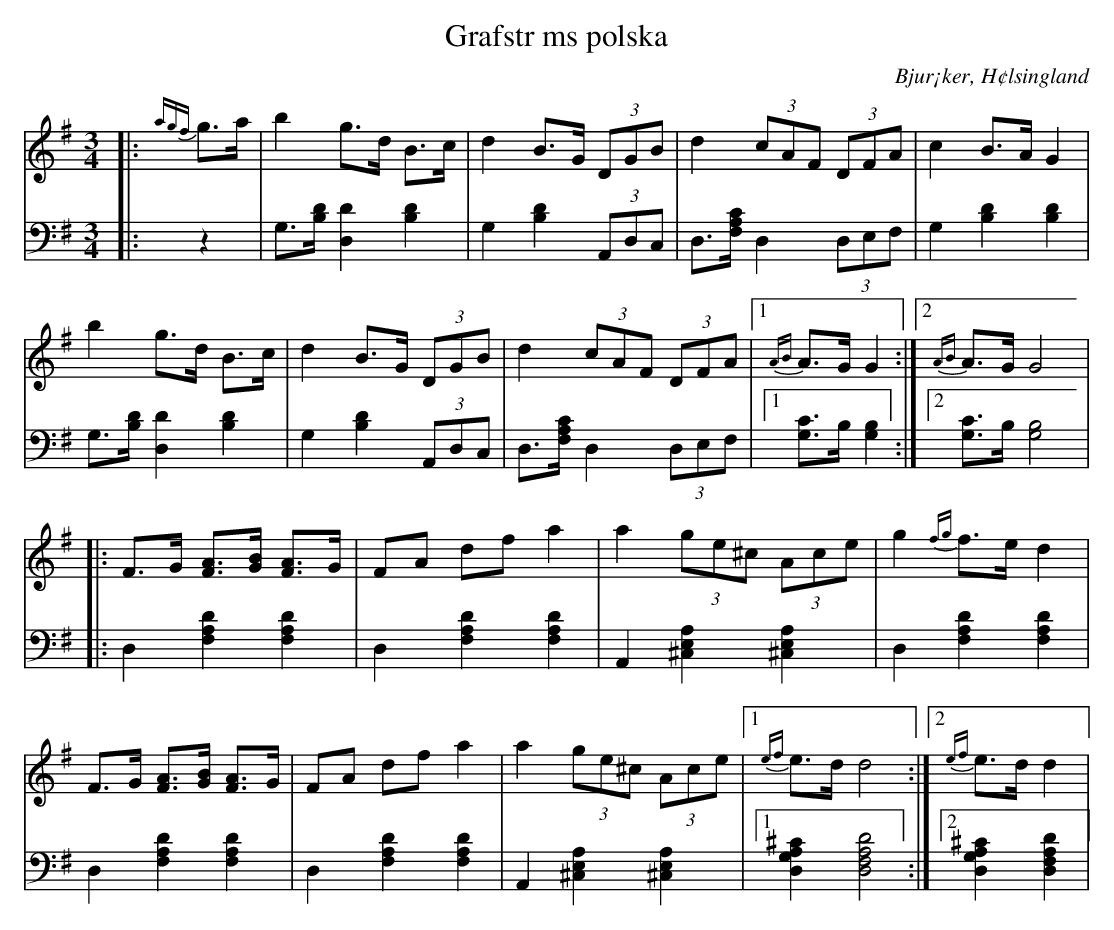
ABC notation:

X:1
T: Grafstr ms polska
O: Bjur¡ker, H¢lsingland
M: 3/4
L: 1/8
K: G
V:1
V:2
V: 1
|:{agf}g>a|b2 g>d B>c|d2 B>G (3DGB|d2 (3cAF (3DFA|c2 B>A G2|
b2 g>d B>c|d2 B>G (3DGB|d2 (3cAF (3DFA|1 {AB}A>G G2:|2 {AB}A>G G4|
|:F>G [FA]>[GB] [FA]>G |FA df a2 |a2 (3ge^c (3Ace |g2 {fg}f>e d2 |
F>G [FA]>[GB] [FA]>G |FA df a2 |a2 (3ge^c (3Ace |1 {ef}e>d d4:|2 {ef}e>d d2|
V:2 clef=bass
|:z2 | G,>[B,D] [D,2D2] [B,2D2]| G,2 [B,2D2] (3A,,D,C,|D,>[F,A,C] D,2 (3D,E,F,| G,2 [B,2D2] [B,2D2]|
G,>[B,D] [D,2D2] [B,2D2]| G,2 [B,2D2] (3A,,D,C,|D,>[F,A,C] D,2 (3D,E,F,|1 [G,C]>B, [G,2B,2]:|2 [G,C]>B, [G,4B,4]|
|:D,2 [F,2A,2D2] [F,2A,2D2]|D,2 [F,2A,2D2] [F,2A,2D2]| A,,2 [^C,2E,2A,2] [^C,2E,2A,2]|D,2 [F,2A,2D2] [F,2A,2D2] |
D,2 [F,2A,2D2] [F,2A,2D2] | D,2 [F,2A,2D2] [F,2A,2D2] | A,,2 [^C,2E,2A,2] [^C,2E,2A,2]|1 [D,2G,2A,2^C2] [D,4F,4A,4D4]:|2 [D,2G,2A,2^C2] [D,2F,2A,2D2]|
